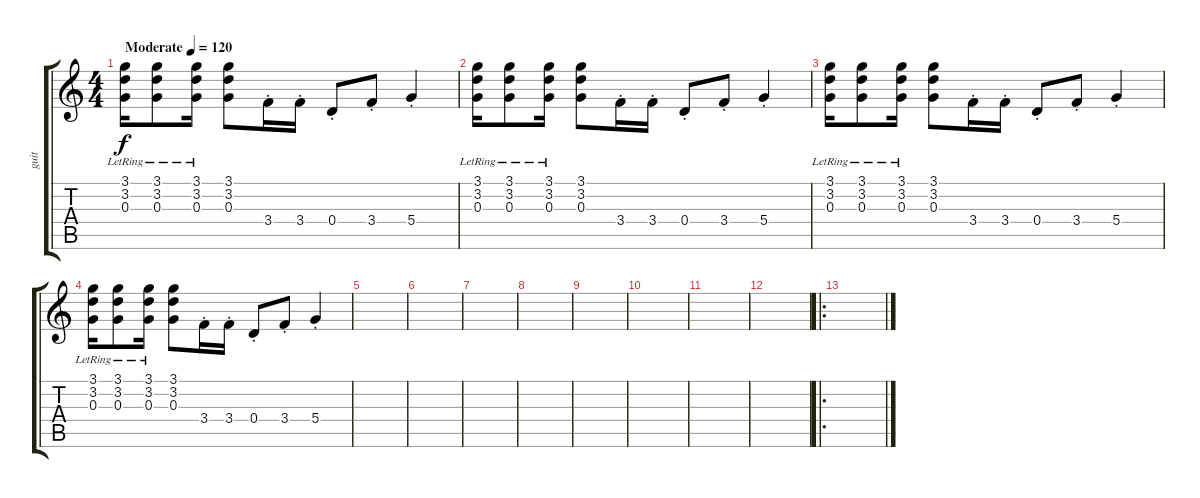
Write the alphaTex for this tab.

\track ("guit" "guit") {instrument electricguitarclean}
\staff {score tabs}
\tuning (E4 B3 G3 D3 A2 E2) {hide}
\ts (4 4)
\tempo (120 "Moderate")
\clef g2
\ks c
(3.1{lr} 3.2{lr} 0.3{lr}).16{dy f instrument electricguitarclean} (3.1{lr} 3.2{lr} 0.3{lr}).8 (3.1{lr} 3.2{lr} 0.3{lr}).16 (3.1 3.2 0.3).8 3.4{st}.16 3.4{st}.16 0.4{st}.8 3.4{st}.8 5.4{st}.4 |
(3.1{lr} 3.2{lr} 0.3{lr}).16 (3.1{lr} 3.2{lr} 0.3{lr}).8 (3.1{lr} 3.2{lr} 0.3{lr}).16 (3.1 3.2 0.3).8 3.4{st}.16 3.4{st}.16 0.4{st}.8 3.4{st}.8 5.4{st}.4 |
(3.1{lr} 3.2{lr} 0.3{lr}).16 (3.1{lr} 3.2{lr} 0.3{lr}).8 (3.1{lr} 3.2{lr} 0.3{lr}).16 (3.1 3.2 0.3).8 3.4{st}.16 3.4{st}.16 0.4{st}.8 3.4{st}.8 5.4{st}.4 |
(3.1{lr} 3.2{lr} 0.3{lr}).16 (3.1{lr} 3.2{lr} 0.3{lr}).8 (3.1{lr} 3.2{lr} 0.3{lr}).16 (3.1 3.2 0.3).8 3.4{st}.16 3.4{st}.16 0.4{st}.8 3.4{st}.8 5.4{st}.4 |
|
|
|
|
|
|
|
|
\ro
